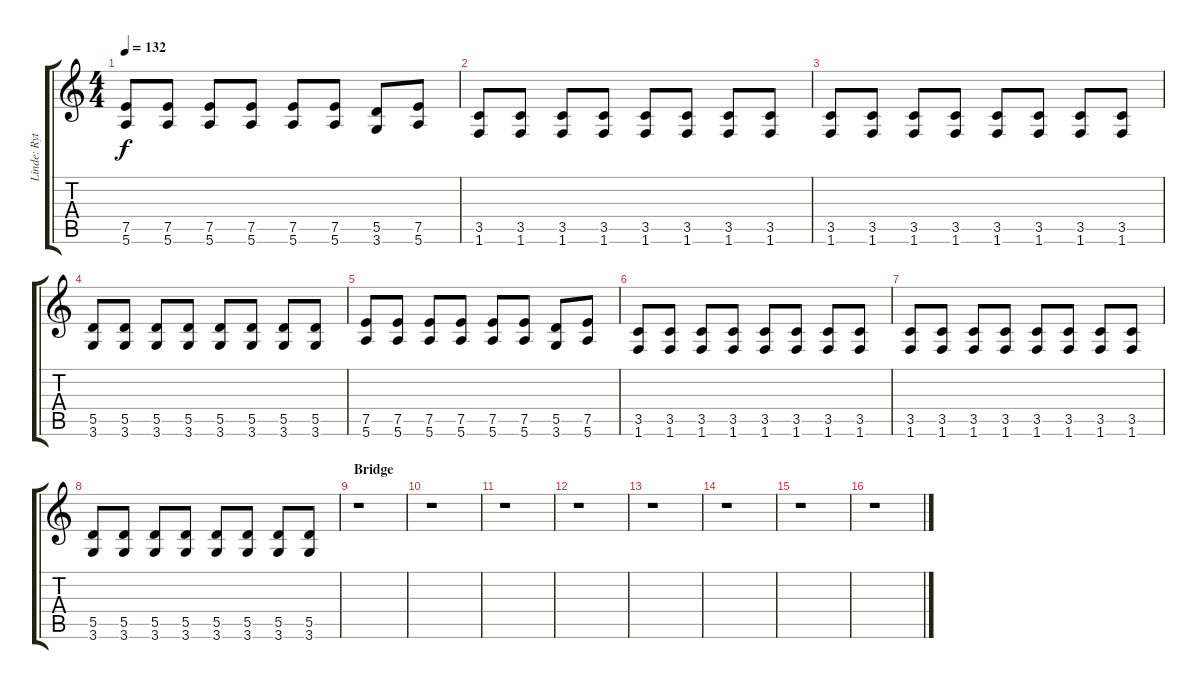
\track ("Linde: Rythm Guitar" "Linde: Ryt") {instrument distortionguitar}
\staff {score tabs}
\tuning (E4 B3 G3 D3 A2 E2) {hide}
\ts (4 4)
\tempo 132
\clef g2
\ks c
(7.5 5.6).8{dy f} (7.5 5.6).8 (7.5 5.6).8 (7.5 5.6).8 (7.5 5.6).8 (7.5 5.6).8 (5.5 3.6).8 (7.5 5.6).8 |
(3.5 1.6).8 (3.5 1.6).8 (3.5 1.6).8 (3.5 1.6).8 (3.5 1.6).8 (3.5 1.6).8 (3.5 1.6).8 (3.5 1.6).8 |
(3.5 1.6).8 (3.5 1.6).8 (3.5 1.6).8 (3.5 1.6).8 (3.5 1.6).8 (3.5 1.6).8 (3.5 1.6).8 (3.5 1.6).8 |
(5.5 3.6).8 (5.5 3.6).8 (5.5 3.6).8 (5.5 3.6).8 (5.5 3.6).8 (5.5 3.6).8 (5.5 3.6).8 (5.5 3.6).8 |
(7.5 5.6).8 (7.5 5.6).8 (7.5 5.6).8 (7.5 5.6).8 (7.5 5.6).8 (7.5 5.6).8 (5.5 3.6).8 (7.5 5.6).8 |
(3.5 1.6).8 (3.5 1.6).8 (3.5 1.6).8 (3.5 1.6).8 (3.5 1.6).8 (3.5 1.6).8 (3.5 1.6).8 (3.5 1.6).8 |
(3.5 1.6).8 (3.5 1.6).8 (3.5 1.6).8 (3.5 1.6).8 (3.5 1.6).8 (3.5 1.6).8 (3.5 1.6).8 (3.5 1.6).8 |
(5.5 3.6).8 (5.5 3.6).8 (5.5 3.6).8 (5.5 3.6).8 (5.5 3.6).8 (5.5 3.6).8 (5.5 3.6).8 (5.5 3.6).8 |
\section ("" "Bridge ")
r.1 |
r.1 |
r.1 |
r.1 |
r.1 |
r.1 |
r.1 |
r.1
